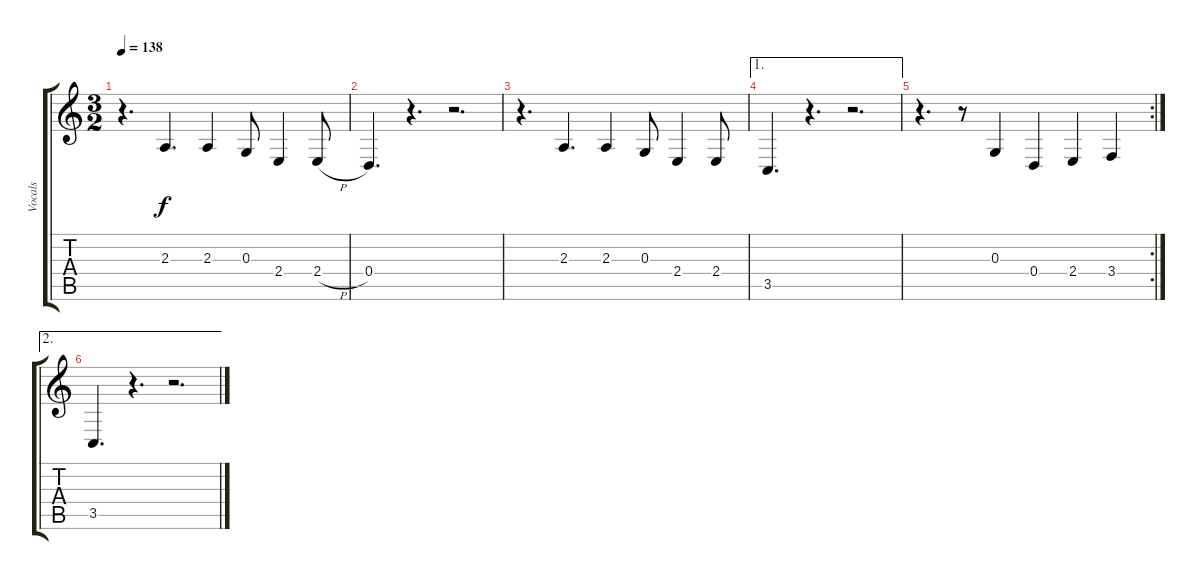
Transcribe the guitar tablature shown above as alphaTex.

\track ("Vocals" "Vocals") {instrument flute}
\staff {score tabs}
\tuning (E4 B3 G3 D3 A2 E2) {hide}
\ts (3 2)
\tempo 138
\clef g2
\ks c
r.4{d dy f} 2.3.4{d} 2.3.4 0.3.8 2.4.4 2.4{h}.8 |
0.4.4{d} r.4{d} r.2{d} |
r.4{d} 2.3.4{d} 2.3.4 0.3.8 2.4.4 2.4.8 |
\ae 1
3.5.4{d} r.4{d} r.2{d} |
\rc 2
r.4{d} r.8 0.3.4 0.4.4 2.4.4 3.4.4 |
\ae 2
3.5.4{d} r.4{d} r.2{d}
